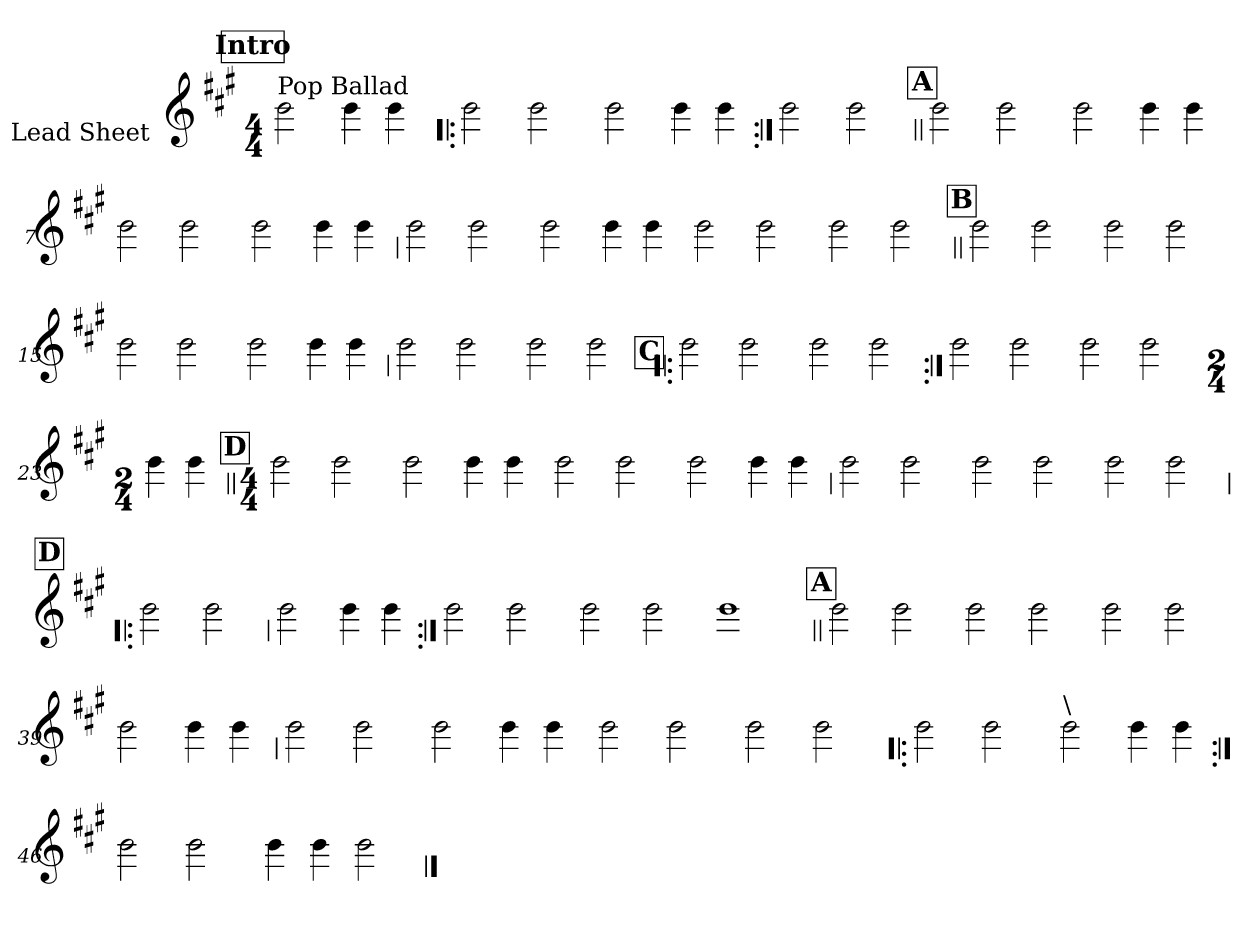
**kern
*part1
*staff1
*I"Lead Sheet
*stria0
*clefG2
*k[f#c#g#]
*A:
*M4/4
*MM67
!!LO:REH:place=s1:a:t=Intro
=1||
!LO:TX:a:t=Pop Ballad
2b
4b
4b
=2!|:
2b
2b
=3-
2b
4b
4b
=4:|!
2b
2b
!!LO:LB:g=z
!!LO:REH:place=s1:a:t=A
=5||
2b
2b
=6-
2b
4b
4b
=7-
2b
2b
=8-
2b
4b
4b
!!LO:LB:g=z
=9
2b
2b
=10-
2b
4b
4b
=11-
2b
2b
=12-
2b
2b
!!LO:LB:g=z
!!LO:REH:place=s1:a:t=B
=13||
2b
2b
=14-
2b
2b
=15-
2b
2b
=16-
2b
4b
4b
!!LO:LB:g=z
=17
2b
2b
=18-
2b
2b
!!LO:REH:place=s1:a:t=C
=19!|:
2b
2b
=20-
2b
2b
!!LO:LB:g=z
=21:|!
2b
2b
=22-
2b
2b
=23-
*M2/4
4b
4b
!!LO:LB:g=z
!!LO:REH:place=s1:a:t=D
=24||
*M4/4
2b
2b
=25-
2b
4b
4b
=26-
2b
2b
=27-
2b
4b
4b
!!LO:LB:g=z
=28
2b
2b
=29-
2b
2b
=30-
2b
2b
!!LO:REH:place=s1:a:t=D
=31!|:
2b
2b
!!LO:LB:g=z
=32
2b
4b
4b
=33:|!
2b
2b
=34-
2b
2b
=35-
1b
!!LO:LB:g=z
!!LO:REH:place=s1:a:t=A
=36||
2b
2b
=37-
2b
2b
=38-
2b
2b
=39-
2b
4b
4b
!!LO:LB:g=z
=40
2b
2b
=41-
2b
4b
4b
=42-
2b
2b
=43-
2b
2b
!!LO:LB:g=z
=44!|:
2b
2b
=45-
!LO:TX:a:t=\
2b
4b
4b
=46:|!
2b
2b
=47-
4b
4b
2b
==
*-
